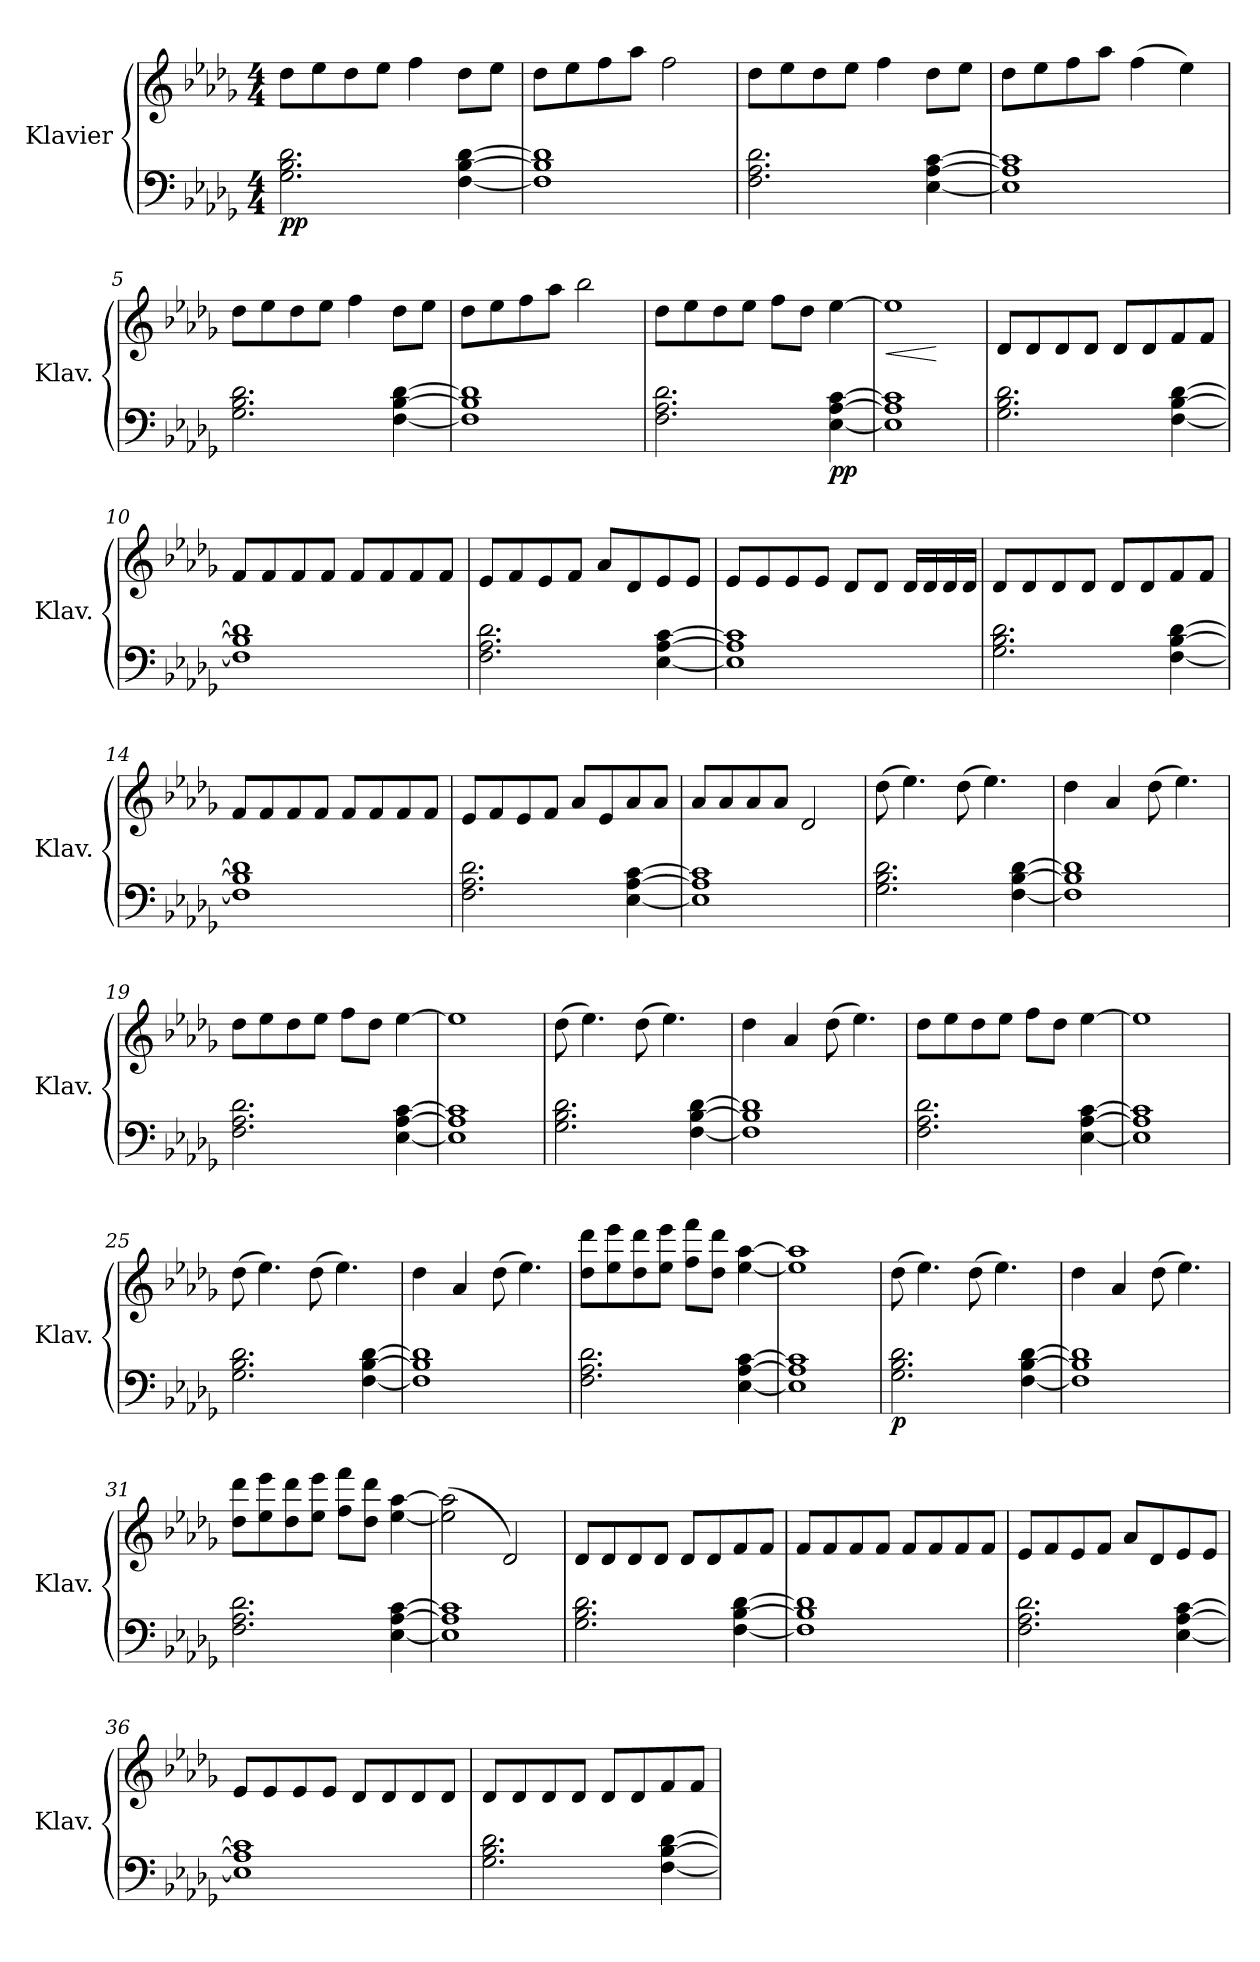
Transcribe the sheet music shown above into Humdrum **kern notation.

**kern	**kern	**dynam
*part1	*part1	*part1
*staff2	*staff1	*staff1/2
*I"Klavier	*	*
*I'Klav.	*	*
*clefF4	*clefG2	*
*k[b-e-a-d-g-]	*k[b-e-a-d-g-]	*
*M4/4	*M4/4	*
*MM150	*MM150	*
=1	=1	=1
!	!	!LO:DY:b=2
!	!	!LO:DY:n=1:b
2.G-\ 2.B-\ 2.d-\	8dd-\L	p p
.	8ee-\	.
.	8dd-\	.
.	8ee-\J	.
.	4ff\	.
[4F\ [4B-\ [4d-\	8dd-\L	.
.	8ee-\J	.
=2	=2	=2
1F] 1B-] 1d-]	8dd-\L	.
.	8ee-\	.
.	8ff\	.
.	8aa-\J	.
.	2ff\	.
=3	=3	=3
2.F\ 2.A-\ 2.d-\	8dd-\L	.
.	8ee-\	.
.	8dd-\	.
.	8ee-\J	.
.	4ff\	.
[4E-\ [4A-\ [4c\	8dd-\L	.
.	8ee-\J	.
=4	=4	=4
1E-] 1A-] 1c]	8dd-\L	.
.	8ee-\	.
.	8ff\	.
.	8aa-\J	.
.	(4ff\	.
.	4ee-\)	.
=5	=5	=5
2.G-\ 2.B-\ 2.d-\	8dd-\L	.
.	8ee-\	.
.	8dd-\	.
.	8ee-\J	.
.	4ff\	.
[4F\ [4B-\ [4d-\	8dd-\L	.
.	8ee-\J	.
=6	=6	=6
1F] 1B-] 1d-]	8dd-\L	.
.	8ee-\	.
.	8ff\	.
.	8aa-\J	.
.	2bb-\	.
!!LO:LB:g=z
=7	=7	=7
2.F\ 2.A-\ 2.d-\	8dd-\L	.
.	8ee-\	.
.	8dd-\	.
.	8ee-\J	.
.	8ff\L	.
.	8dd-\J	.
!	!	!LO:DY:b=2
!	!	!LO:DY:n=1:b
[4E-\ [4A-\ [4c\	[4ee-\	p p
=8	=8	=8
!	!	!LO:HP:b
1E-] 1A-] 1c]	1ee-]	<
.	.	[
=9	=9	=9
!	!	!LO:DY:b=2
!	!	!LO:DY:n=1:b
2.G-\ 2.B-\ 2.d-\	8d-/L	mf mf
.	8d-/	.
.	8d-/	.
.	8d-/J	.
.	8d-/L	.
.	8d-/	.
[4F\ [4B-\ [4d-\	8f/	.
.	8f/J	.
=10	=10	=10
1F] 1B-] 1d-]	8f/L	.
.	8f/	.
.	8f/	.
.	8f/J	.
.	8f/L	.
.	8f/	.
.	8f/	.
.	8f/J	.
=11	=11	=11
2.F\ 2.A-\ 2.d-\	8e-/L	.
.	8f/	.
.	8e-/	.
.	8f/J	.
.	8a-/L	.
.	8d-/	.
[4E-\ [4A-\ [4c\	8e-/	.
.	8e-/J	.
!!LO:LB:g=z
=12	=12	=12
1E-] 1A-] 1c]	8e-/L	.
.	8e-/	.
.	8e-/	.
.	8e-/J	.
.	8d-/L	.
.	8d-/J	.
.	16d-/LL	.
.	16d-/	.
.	16d-/	.
.	16d-/JJ	.
=13	=13	=13
2.G-\ 2.B-\ 2.d-\	8d-/L	.
.	8d-/	.
.	8d-/	.
.	8d-/J	.
.	8d-/L	.
.	8d-/	.
[4F\ [4B-\ [4d-\	8f/	.
.	8f/J	.
=14	=14	=14
1F] 1B-] 1d-]	8f/L	.
.	8f/	.
.	8f/	.
.	8f/J	.
.	8f/L	.
.	8f/	.
.	8f/	.
.	8f/J	.
=15	=15	=15
2.F\ 2.A-\ 2.d-\	8e-/L	.
.	8f/	.
.	8e-/	.
.	8f/J	.
.	8a-/L	.
.	8e-/	.
[4E-\ [4A-\ [4c\	8a-/	.
.	8a-/J	.
=16	=16	=16
1E-] 1A-] 1c]	8a-/L	.
.	8a-/	.
.	8a-/	.
.	8a-/J	.
.	2d-/	.
!!LO:LB:g=z
=17	=17	=17
!	!	!LO:DY:b=2
!	!	!LO:DY:n=1:b
2.G-\ 2.B-\ 2.d-\	(8dd-\	p mf
.	4.ee-\)	.
.	(8dd-\	.
.	4.ee-\)	.
[4F\ [4B-\ [4d-\	.	.
=18	=18	=18
1F] 1B-] 1d-]	4dd-\	.
.	4a-/	.
.	(8dd-\	.
.	4.ee-\)	.
=19	=19	=19
2.F\ 2.A-\ 2.d-\	8dd-\L	.
.	8ee-\	.
.	8dd-\	.
.	8ee-\J	.
.	8ff\L	.
.	8dd-\J	.
[4E-\ [4A-\ [4c\	[4ee-\	.
=20	=20	=20
1E-] 1A-] 1c]	1ee-]	.
=21	=21	=21
2.G-\ 2.B-\ 2.d-\	(8dd-\	.
.	4.ee-\)	.
.	(8dd-\	.
.	4.ee-\)	.
[4F\ [4B-\ [4d-\	.	.
=22	=22	=22
1F] 1B-] 1d-]	4dd-\	.
.	4a-/	.
.	(8dd-\	.
.	4.ee-\)	.
=23	=23	=23
2.F\ 2.A-\ 2.d-\	8dd-\L	.
.	8ee-\	.
.	8dd-\	.
.	8ee-\J	.
.	8ff\L	.
.	8dd-\J	.
[4E-\ [4A-\ [4c\	[4ee-\	.
!!LO:LB:g=z
=24	=24	=24
1E-] 1A-] 1c]	1ee-]	.
=25	=25	=25
2.G-\ 2.B-\ 2.d-\	(8dd-\	.
.	4.ee-\)	.
.	(8dd-\	.
.	4.ee-\)	.
[4F\ [4B-\ [4d-\	.	.
=26	=26	=26
1F] 1B-] 1d-]	4dd-\	.
.	4a-/	.
.	(8dd-\	.
.	4.ee-\)	.
=27	=27	=27
2.F\ 2.A-\ 2.d-\	8dd-\ 8ddd-\L	.
.	8ee-\ 8eee-\	.
.	8dd-\ 8ddd-\	.
.	8ee-\ 8eee-\J	.
.	8ff\ 8fff\L	.
.	8dd-\ 8ddd-\J	.
[4E-\ [4A-\ [4c\	[4ee-\ [4aa-\	.
=28	=28	=28
1E-] 1A-] 1c]	1ee-] 1aa-]	.
=29	=29	=29
!	!	!LO:DY:b=2
2.G-\ 2.B-\ 2.d-\	(8dd-\	p
.	4.ee-\)	.
.	(8dd-\	.
.	4.ee-\)	.
[4F\ [4B-\ [4d-\	.	.
=30	=30	=30
1F] 1B-] 1d-]	4dd-\	.
.	4a-/	.
.	(8dd-\	.
.	4.ee-\)	.
!!LO:PB:g=z
=31	=31	=31
2.F\ 2.A-\ 2.d-\	8dd-\ 8ddd-\L	.
.	8ee-\ 8eee-\	.
.	8dd-\ 8ddd-\	.
.	8ee-\ 8eee-\J	.
.	8ff\ 8fff\L	.
.	8dd-\ 8ddd-\J	.
[4E-\ [4A-\ [4c\	[4ee-\ [4aa-\	.
=32	=32	=32
1E-] 1A-] 1c]	(2ee-\] 2aa-\]	.
.	2d-/)	.
=33	=33	=33
!	!	!LO:DY:b=2
!	!	!LO:DY:n=1:b
2.G-\ 2.B-\ 2.d-\	8d-/L	mf mf
.	8d-/	.
.	8d-/	.
.	8d-/J	.
.	8d-/L	.
.	8d-/	.
[4F\ [4B-\ [4d-\	8f/	.
.	8f/J	.
=34	=34	=34
1F] 1B-] 1d-]	8f/L	.
.	8f/	.
.	8f/	.
.	8f/J	.
.	8f/L	.
.	8f/	.
.	8f/	.
.	8f/J	.
=35	=35	=35
2.F\ 2.A-\ 2.d-\	8e-/L	.
.	8f/	.
.	8e-/	.
.	8f/J	.
.	8a-/L	.
.	8d-/	.
[4E-\ [4A-\ [4c\	8e-/	.
.	8e-/J	.
!!LO:LB:g=z
=36	=36	=36
1E-] 1A-] 1c]	8e-/L	.
.	8e-/	.
.	8e-/	.
.	8e-/J	.
.	8d-/L	.
.	8d-/	.
.	8d-/	.
.	8d-/J	.
=37	=37	=37
2.G-\ 2.B-\ 2.d-\	8d-/L	.
.	8d-/	.
.	8d-/	.
.	8d-/J	.
.	8d-/L	.
.	8d-/	.
[4F\ [4B-\ [4d-\	8f/	.
.	8f/J	.
=	=	=
*-	*-	*-
